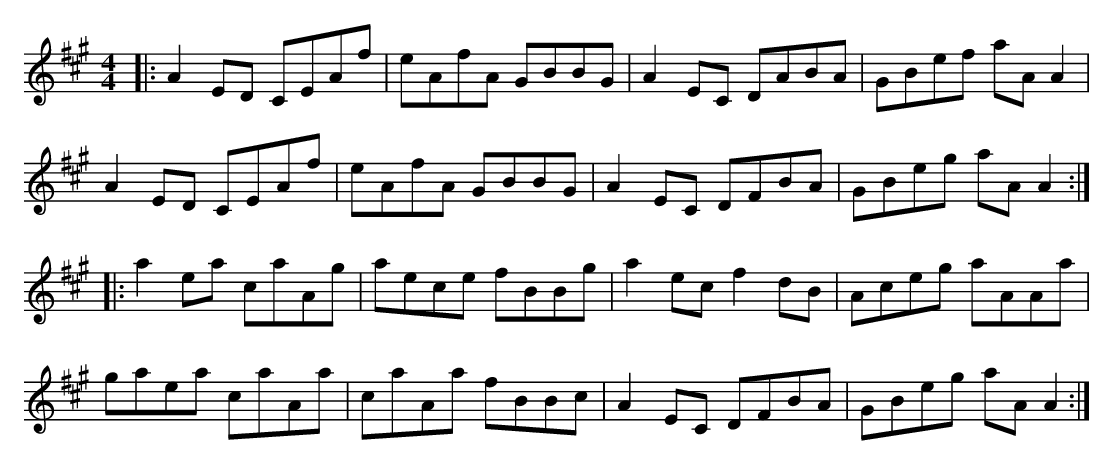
X:1
M:4/4
K:A
|:A2 ED CEAf|eAfA GBBG|A2 EC DABA|GBef aA A2|
A2 ED CEAf|eAfA GBBG|A2 EC DFBA|GBeg aA A2:|
|:a2 ea caAg|aece fBBg|a2 ec f2 dB|Aceg aAAa|
gaea caAa|caAa fBBc|A2 EC DFBA|GBeg aA A2:|
